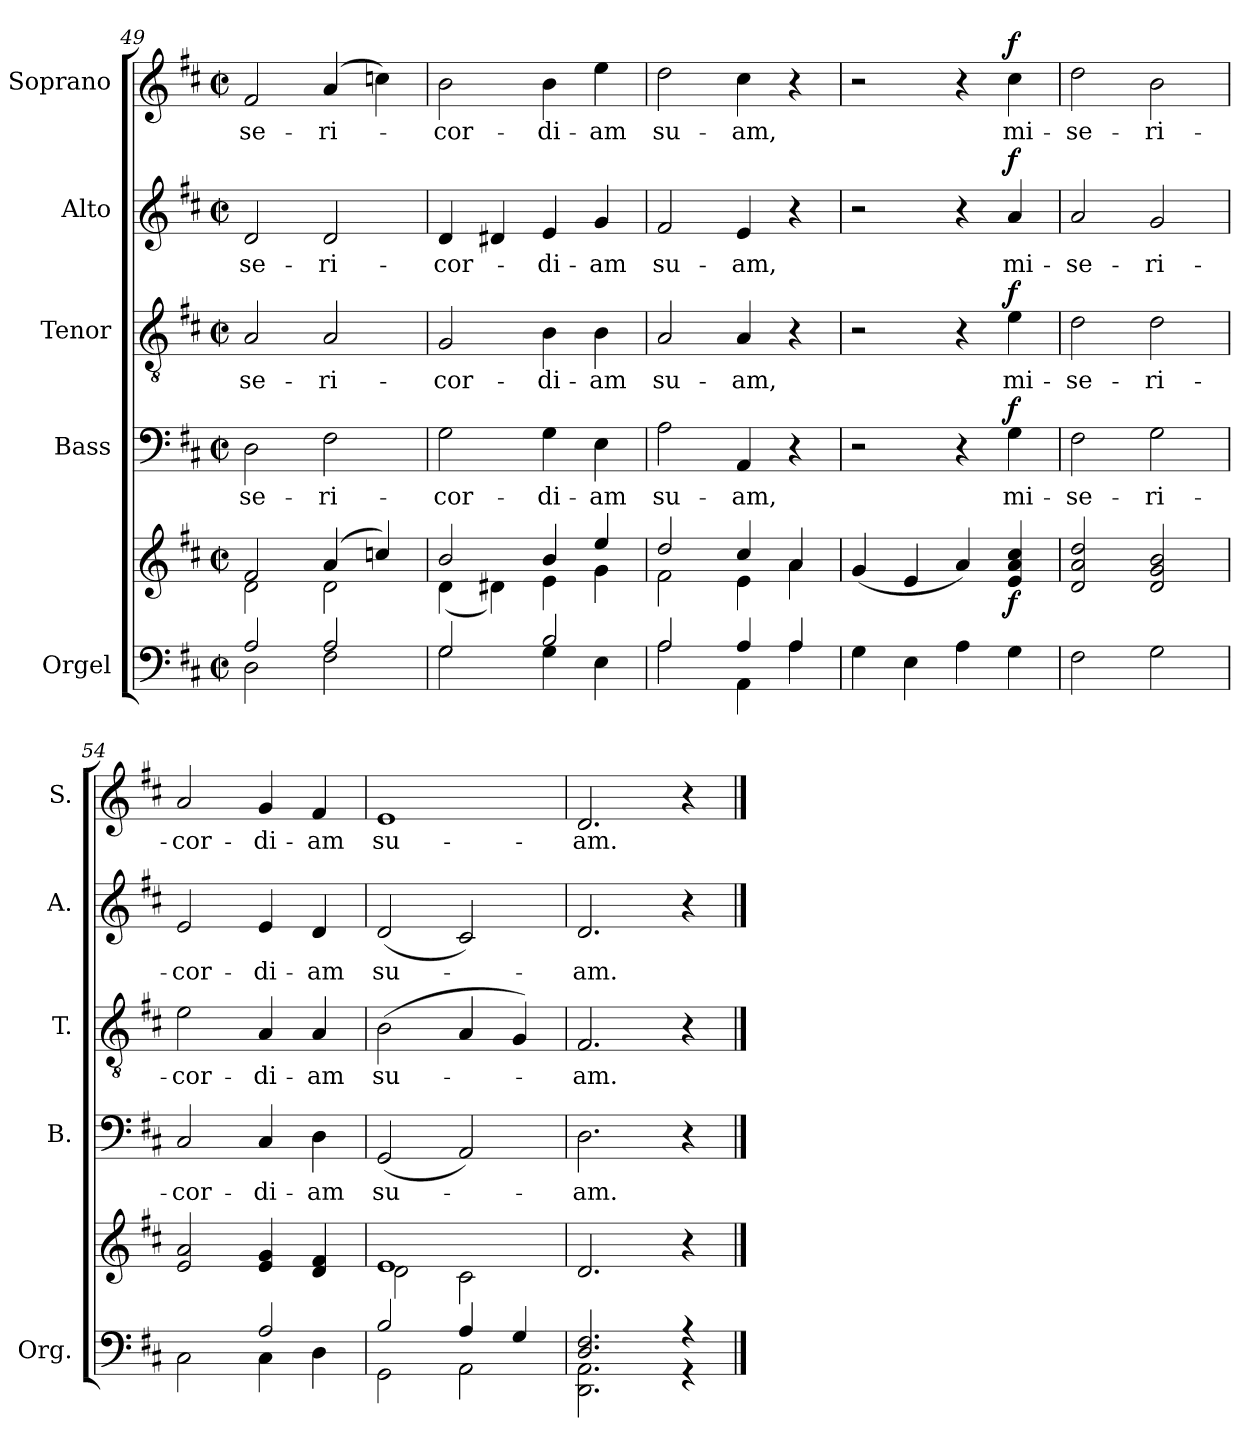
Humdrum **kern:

**kern	**kern	**dynam	**kern	**text	**dynam	**kern	**text	**dynam	**kern	**text	**dynam	**kern	**text	**dynam
*part5	*part5	*part5	*part4	*part4	*part4	*part3	*part3	*part3	*part2	*part2	*part2	*part1	*part1	*part1
*staff6	*staff5	*staff5/6	*staff4	*staff4	*staff4	*staff3	*staff3	*staff3	*staff2	*staff2	*staff2	*staff1	*staff1	*staff1
*I"Orgel	*	*	*I"Bass	*	*	*I"Tenor	*	*	*I"Alto	*	*	*I"Soprano	*	*
*I'Org.	*	*	*I'B.	*	*	*I'T.	*	*	*I'A.	*	*	*I'S.	*	*
!!LO:LB:g=z
*clefF4	*clefG2	*	*clefF4	*	*	*clefGv2	*	*	*clefG2	*	*	*clefG2	*	*
*k[f#c#]	*k[f#c#]	*	*k[f#c#]	*	*	*k[f#c#]	*	*	*k[f#c#]	*	*	*k[f#c#]	*	*
*D:	*D:	*	*D:	*	*	*D:	*	*	*D:	*	*	*D:	*	*
*M2/2	*M2/2	*	*M2/2	*	*	*M2/2	*	*	*M2/2	*	*	*M2/2	*	*
*met(c|)	*met(c|)	*	*met(c|)	*	*	*met(c|)	*	*	*met(c|)	*	*	*met(c|)	*	*
=49	=49	=49	=49	=49	=49	=49	=49	=49	=49	=49	=49	=49	=49	=49
*^	*^	*	*	*	*	*	*	*	*	*	*	*	*	*
!	!	!	!	!	!	!LO:LY:b	!	!	!LO:LY:b	!	!	!LO:LY:b	!	!	!LO:LY:b	!
2A/	2D\	2f#/	2d\	.	2D\	-se-	.	2A/	-se-	.	2d/	-se-	.	2f#/	-se-	.
!	!	!	!	!	!	!LO:LY:b	!	!	!LO:LY:b	!	!	!LO:LY:b	!	!	!LO:LY:b	!
2A/	2F#\	(<4a/	2d\	.	2F#\	-ri-	.	2A/	-ri-	.	2d/	-ri-	.	(>4a/	-ri-	.
.	.	4ccn/)	.	.	.	.	.	.	.	.	.	.	.	4ccn\)	.	.
=50	=50	=50	=50	=50	=50	=50	=50	=50	=50	=50	=50	=50	=50	=50	=50	=50
!	!	!	!	!	!	!LO:LY:b	!	!	!LO:LY:b	!	!	!LO:LY:b	!	!	!LO:LY:b	!
2G/	2G\	2b/	(>4d\	.	2G\	-cor-	.	2G/	-cor-	.	4d/	-cor-	.	2b\	-cor-	.
.	.	.	4d#X\)	.	.	.	.	.	.	.	4d#X/	.	.	.	.	.
!	!	!	!	!	!	!LO:LY:b	!	!	!LO:LY:b	!	!	!LO:LY:b	!	!	!LO:LY:b	!
2B/	4G\	4b/	4e\	.	4G\	-di-	.	4B\	-di-	.	4e/	-di-	.	4b\	-di-	.
!	!	!	!	!	!	!LO:LY:b	!	!	!LO:LY:b	!	!	!LO:LY:b	!	!	!LO:LY:b	!
.	4E\	4ee/	4g\	.	4E\	-am	.	4B\	-am	.	4g/	-am	.	4ee\	-am	.
=51	=51	=51	=51	=51	=51	=51	=51	=51	=51	=51	=51	=51	=51	=51	=51	=51
!	!	!	!	!	!	!LO:LY:b	!	!	!LO:LY:b	!	!	!LO:LY:b	!	!	!LO:LY:b	!
2A/	2A\	2dd/	2f#\	.	2A\	su-	.	2A/	su-	.	2f#/	su-	.	2dd\	su-	.
!	!	!	!	!	!	!LO:LY:b	!	!	!LO:LY:b	!	!	!LO:LY:b	!	!	!LO:LY:b	!
4A/	4AA\	4cc#/	4e\	.	4AA/	-am,	.	4A/	-am,	.	4e/	-am,	.	4cc#\	-am,	.
4A/	4A\	4a/	4a\	.	4r	.	.	4r	.	.	4r	.	.	4r	.	.
*v	*v	*	*	*	*	*	*	*	*	*	*	*	*	*	*	*
*	*v	*v	*	*	*	*	*	*	*	*	*	*	*	*	*
=52	=52	=52	=52	=52	=52	=52	=52	=52	=52	=52	=52	=52	=52	=52
4G\	(<4g/	.	2r	.	.	2r	.	.	2r	.	.	2r	.	.
4E\	4e/	.	.	.	.	.	.	.	.	.	.	.	.	.
4A\	4a/)	.	4r	.	.	4r	.	.	4r	.	.	4r	.	.
!	!	!LO:DY:b	!	!LO:LY:b	!LO:DY:a	!	!LO:LY:b	!LO:DY:a	!	!LO:LY:b	!LO:DY:a	!	!LO:LY:b	!LO:DY:a
4G\	4e/ 4a/ 4cc#/	f	4G\	mi-	f	4e\	mi-	f	4a/	mi-	f	4cc#\	mi-	f
=53	=53	=53	=53	=53	=53	=53	=53	=53	=53	=53	=53	=53	=53	=53
!	!	!	!	!LO:LY:b	!	!	!LO:LY:b	!	!	!LO:LY:b	!	!	!LO:LY:b	!
2F#\	2d/ 2a/ 2dd/	.	2F#\	-se-	.	2d\	-se-	.	2a/	-se-	.	2dd\	-se-	.
!	!	!	!	!LO:LY:b	!	!	!LO:LY:b	!	!	!LO:LY:b	!	!	!LO:LY:b	!
2G\	2d/ 2g/ 2b/	.	2G\	-ri-	.	2d\	-ri-	.	2g/	-ri-	.	2b\	-ri-	.
=54	=54	=54	=54	=54	=54	=54	=54	=54	=54	=54	=54	=54	=54	=54
*^	*	*	*	*	*	*	*	*	*	*	*	*	*	*
!	!	!	!	!	!LO:LY:b	!	!	!LO:LY:b	!	!	!LO:LY:b	!	!	!LO:LY:b	!
2ryy	2C#\	2e/ 2a/	.	2C#/	-cor-	.	2e\	-cor-	.	2e/	-cor-	.	2a/	-cor-	.
!	!	!	!	!	!LO:LY:b	!	!	!LO:LY:b	!	!	!LO:LY:b	!	!	!LO:LY:b	!
2A/	4C#\	4e/ 4g/	.	4C#/	-di-	.	4A/	-di-	.	4e/	-di-	.	4g/	-di-	.
!	!	!	!	!	!LO:LY:b	!	!	!LO:LY:b	!	!	!LO:LY:b	!	!	!LO:LY:b	!
.	4D\	4d/ 4f#/	.	4D\	-am	.	4A/	-am	.	4d/	-am	.	4f#/	-am	.
=55	=55	=55	=55	=55	=55	=55	=55	=55	=55	=55	=55	=55	=55	=55	=55
*	*	*^	*	*	*	*	*	*	*	*	*	*	*	*	*
!	!	!	!	!	!	!LO:LY:b	!	!	!LO:LY:b	!	!	!LO:LY:b	!	!	!LO:LY:b	!
2B/	2GG\	1e	2d\	.	(<2GG/	su-	.	(>2B\	su-	.	(<2d/	su-	.	1e	su-	.
4A/	2AA\	.	2c#\	.	2AA/)	.	.	4A/	.	.	2c#/)	.	.	.	.	.
4G/	.	.	.	.	.	.	.	4G/)	.	.	.	.	.	.	.	.
*	*	*v	*v	*	*	*	*	*	*	*	*	*	*	*	*	*
=56	=56	=56	=56	=56	=56	=56	=56	=56	=56	=56	=56	=56	=56	=56	=56
!	!	!	!	!	!LO:LY:b	!	!	!LO:LY:b	!	!	!LO:LY:b	!	!	!LO:LY:b	!
2.D/ 2.F#/	2.DD\ 2.AA\	2.d/	.	2.D\	-am.	.	2.F#/	-am.	.	2.d/	-am.	.	2.d/	-am.	.
4r	4r	4r	.	4r	.	.	4r	.	.	4r	.	.	4r	.	.
*v	*v	*	*	*	*	*	*	*	*	*	*	*	*	*	*
==	==	==	==	==	==	==	==	==	==	==	==	==	==	==
*-	*-	*-	*-	*-	*-	*-	*-	*-	*-	*-	*-	*-	*-	*-
